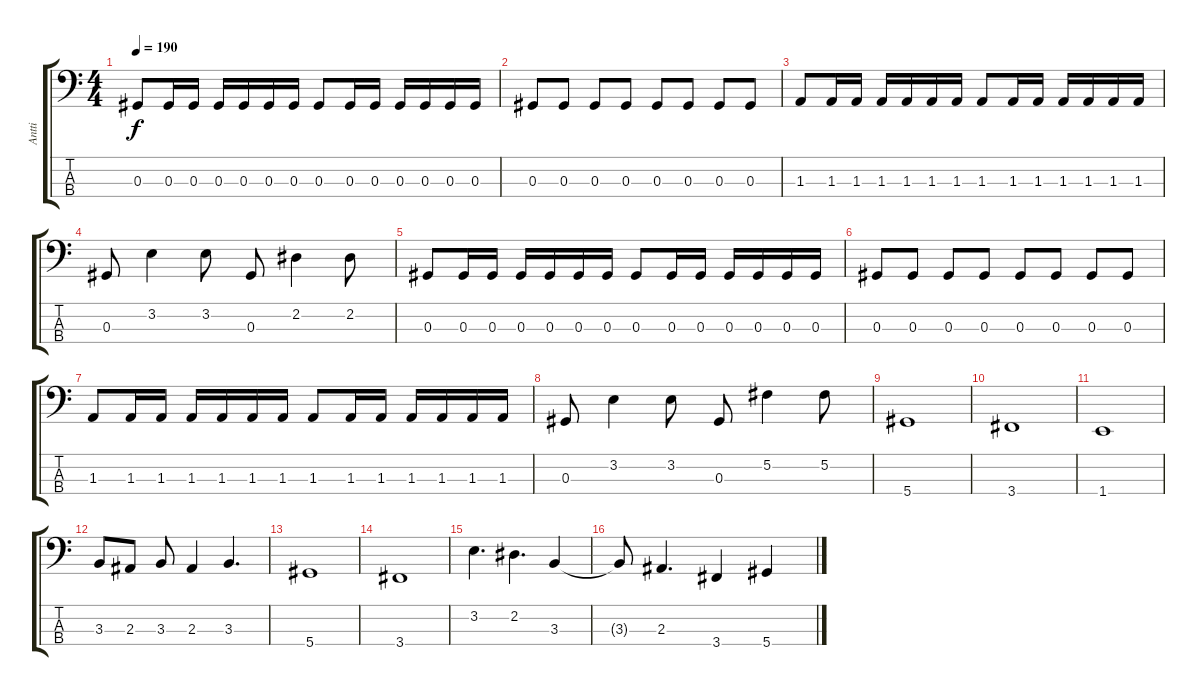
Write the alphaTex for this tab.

\track ("Antti" "Antti") {instrument electricbassfinger}
\staff {score tabs}
\tuning (Gb2 Db2 Ab1 Eb1) {hide}
\ts (4 4)
\tempo 190
\clef f4
\ks c
0.3.8{dy f} 0.3.16 0.3.16 0.3.16 0.3.16 0.3.16 0.3.16 0.3.8 0.3.16 0.3.16 0.3.16 0.3.16 0.3.16 0.3.16 |
0.3.8 0.3.8 0.3.8 0.3.8 0.3.8 0.3.8 0.3.8 0.3.8 |
1.3.8 1.3.16 1.3.16 1.3.16 1.3.16 1.3.16 1.3.16 1.3.8 1.3.16 1.3.16 1.3.16 1.3.16 1.3.16 1.3.16 |
0.3.8 3.2.4 3.2.8 0.3.8 2.2.4 2.2.8 |
0.3.8 0.3.16 0.3.16 0.3.16 0.3.16 0.3.16 0.3.16 0.3.8 0.3.16 0.3.16 0.3.16 0.3.16 0.3.16 0.3.16 |
0.3.8 0.3.8 0.3.8 0.3.8 0.3.8 0.3.8 0.3.8 0.3.8 |
1.3.8 1.3.16 1.3.16 1.3.16 1.3.16 1.3.16 1.3.16 1.3.8 1.3.16 1.3.16 1.3.16 1.3.16 1.3.16 1.3.16 |
0.3.8 3.2.4 3.2.8 0.3.8 5.2.4 5.2.8 |
5.4.1 |
3.4.1 |
1.4.1 |
3.3.8 2.3.8 3.3.8 2.3.4 3.3.4{d} |
5.4.1 |
3.4.1 |
3.2.4{d} 2.2.4{d} 3.3.4 |
3.3{t}.8 2.3.4{d} 3.4.4 5.4.4
